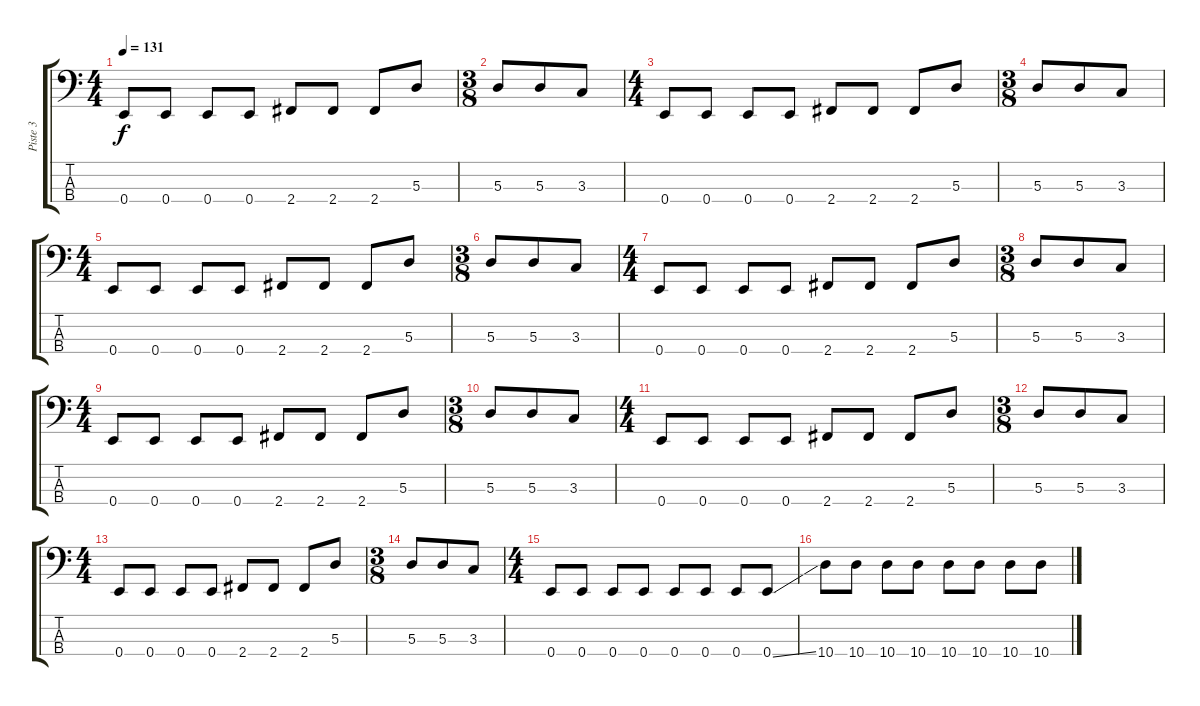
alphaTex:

\track ("Piste 3" "Piste 3") {instrument electricbasspick}
\staff {score tabs}
\tuning (G2 D2 A1 E1) {hide}
\ts (4 4)
\tempo 131
\clef f4
\ks c
0.4.8{dy f} 0.4.8 0.4.8 0.4.8 2.4.8 2.4.8 2.4.8 5.3.8 |
\ts (3 8)
5.3.8 5.3.8 3.3.8 |
\ts (4 4)
0.4.8 0.4.8 0.4.8 0.4.8 2.4.8 2.4.8 2.4.8 5.3.8 |
\ts (3 8)
5.3.8 5.3.8 3.3.8 |
\ts (4 4)
0.4.8 0.4.8 0.4.8 0.4.8 2.4.8 2.4.8 2.4.8 5.3.8 |
\ts (3 8)
5.3.8 5.3.8 3.3.8 |
\ts (4 4)
0.4.8 0.4.8 0.4.8 0.4.8 2.4.8 2.4.8 2.4.8 5.3.8 |
\ts (3 8)
5.3.8 5.3.8 3.3.8 |
\ts (4 4)
0.4.8 0.4.8 0.4.8 0.4.8 2.4.8 2.4.8 2.4.8 5.3.8 |
\ts (3 8)
5.3.8 5.3.8 3.3.8 |
\ts (4 4)
0.4.8 0.4.8 0.4.8 0.4.8 2.4.8 2.4.8 2.4.8 5.3.8 |
\ts (3 8)
5.3.8 5.3.8 3.3.8 |
\ts (4 4)
0.4.8 0.4.8 0.4.8 0.4.8 2.4.8 2.4.8 2.4.8 5.3.8 |
\ts (3 8)
5.3.8 5.3.8 3.3.8 |
\ts (4 4)
0.4.8 0.4.8 0.4.8 0.4.8 0.4.8 0.4.8 0.4.8 0.4{ss}.8 |
10.4.8 10.4.8 10.4.8 10.4.8 10.4.8 10.4.8 10.4.8 10.4.8
